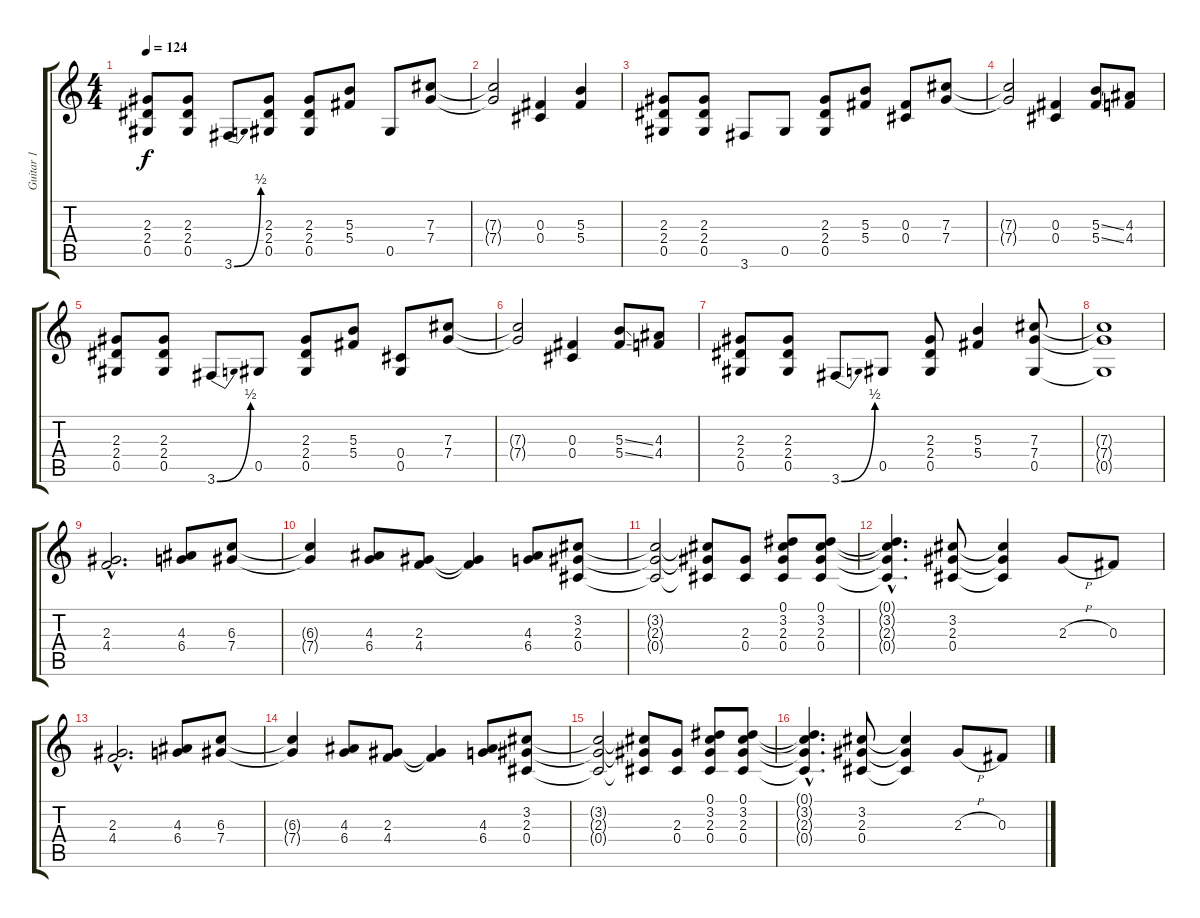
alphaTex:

\track ("Guitar 1" "Guitar 1") {instrument overdrivenguitar}
\staff {score tabs}
\tuning (Eb4 Bb3 Gb3 Db3 Ab2 Eb2) {hide}
\ts (4 4)
\tempo 124
\clef g2
\ks c
(2.3 2.4 0.5).8{dy f} (2.3 2.4 0.5).8 3.6{be (bend 0 0 60 2)}.8 (2.3 2.4 0.5).8 (2.3 2.4 0.5).8 (5.3 5.4).8 0.5.8 (7.3 7.4).8 |
(7.3{t} 7.4{t}).2 (0.3 0.4).4 (5.3 5.4).4 |
(2.3 2.4 0.5).8 (2.3 2.4 0.5).8 3.6.8 0.5.8 (2.3 2.4 0.5).8 (5.3 5.4).8 (0.3 0.4).8 (7.3 7.4).8 |
(7.3{t} 7.4{t}).2 (0.3 0.4).4 (5.3{ss} 5.4{ss}).8 (4.3 4.4).8 |
(2.3 2.4 0.5).8 (2.3 2.4 0.5).8 3.6{be (bend 0 0 60 2)}.8 0.5.8 (2.3 2.4 0.5).8 (5.3 5.4).8 (0.4 0.5).8 (7.3 7.4).8 |
(7.3{t} 7.4{t}).2 (0.3 0.4).4 (5.3{ss} 5.4{ss}).8 (4.3 4.4).8 |
(2.3 2.4 0.5).8 (2.3 2.4 0.5).8 3.6{be (bend 0 0 60 2)}.8 0.5.8 (2.3 2.4 0.5).8 (5.3 5.4).4 (7.3 7.4 0.5).8 |
(7.3{t} 7.4{t} 0.5{t}).1 |
(2.3{hac} 4.4{hac}).2{d} (4.3 6.4).8 (6.3 7.4).8 |
(6.3{t} 7.4{t}).4 (4.3 6.4).8 (2.3 4.4).8 (2.3{t} 4.4{t}).4 (4.3 6.4).8 (3.2 2.3 0.4).8 |
(3.2{t} 2.3{t} 0.4{t}).2 (3.2{t} 2.3{t} 0.4{t}).8 (2.3 0.4).8 (0.1 3.2 2.3 0.4).8 (0.1 3.2 2.3 0.4).8 |
(0.1{hac t} 3.2{hac t} 2.3{hac t} 0.4{hac t}).4{d} (3.2 2.3 0.4).8 (3.2{t} 2.3{t} 0.4{t}).4 2.3{h}.8 0.3.8 |
(2.3{hac} 4.4{hac}).2{d} (4.3 6.4).8 (6.3 7.4).8 |
(6.3{t} 7.4{t}).4 (4.3 6.4).8 (2.3 4.4).8 (2.3{t} 4.4{t}).4 (4.3 6.4).8 (3.2 2.3 0.4).8 |
(3.2{t} 2.3{t} 0.4{t}).2 (3.2{t} 2.3{t} 0.4{t}).8 (2.3 0.4).8 (0.1 3.2 2.3 0.4).8 (0.1 3.2 2.3 0.4).8 |
(0.1{hac t} 3.2{hac t} 2.3{hac t} 0.4{hac t}).4{d} (3.2 2.3 0.4).8 (3.2{t} 2.3{t} 0.4{t}).4 2.3{h}.8 0.3.8
